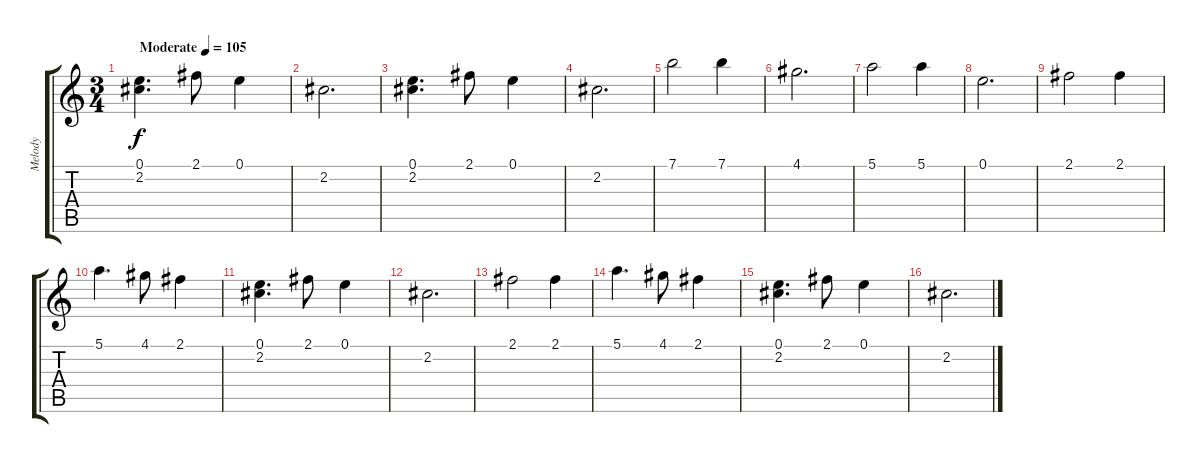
\track ("Melody" "Melody") {instrument electricguitarjazz}
\staff {score tabs}
\tuning (E4 B3 G3 D3 A2 E2) {hide}
\ts (3 4)
\tempo (105 "Moderate")
\clef g2
\ks c
(0.1 2.2).4{d dy f instrument electricguitarjazz} 2.1.8 0.1.4 |
2.2.2{d} |
(0.1 2.2).4{d} 2.1.8 0.1.4 |
2.2.2{d} |
7.1.2 7.1.4 |
4.1.2{d} |
5.1.2 5.1.4 |
0.1.2{d} |
2.1.2 2.1.4 |
5.1.4{d} 4.1.8 2.1.4 |
(0.1 2.2).4{d} 2.1.8 0.1.4 |
2.2.2{d} |
2.1.2 2.1.4 |
5.1.4{d} 4.1.8 2.1.4 |
(0.1 2.2).4{d} 2.1.8 0.1.4 |
2.2.2{d}
